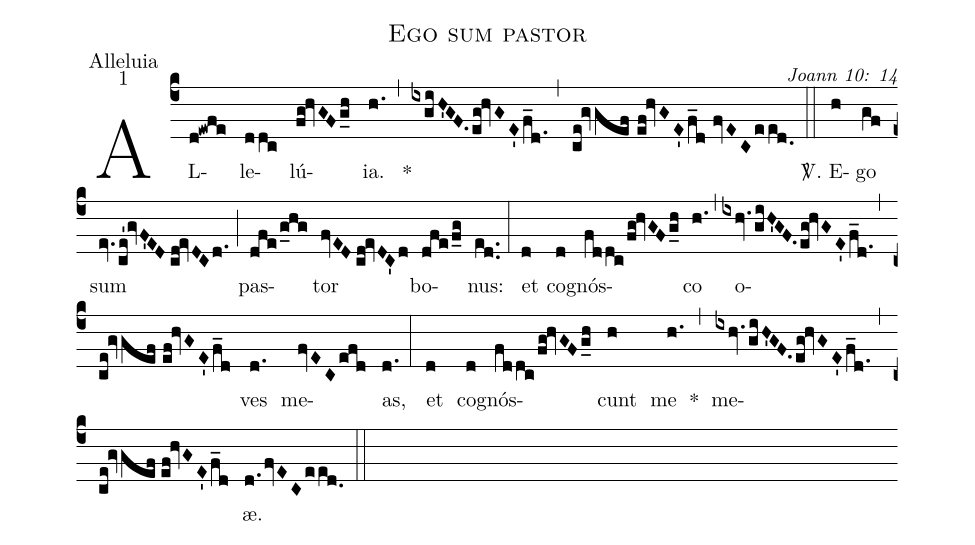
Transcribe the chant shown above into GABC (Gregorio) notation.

name: Ego sum pastor;
office-part: Alleluia;
mode: 1;
commentary: Joann 10: 14;
%%
(c4) AL(d!ewfe)le(ddc)lú(fg!hvGFg_h)ia.(h.) *(,) (ixgiH'GF.eg!hvGE'f_d.) (,) (ce!gvgef//ef!hvGE'f_d//fvECeed.0) (::)
<sp>V/</sp>. E(h)go(gf) sum(ev.ce'!gvF'ED//cd!evDCd.) (;) pas(dfe/g_hg)tor(fvED//cd!evDC'd) bo(dfe/f_g)nus:(ed..) (:)
et(d) co(d)gnós(fddc/fg!hvGFg_h)co(h.) (,) o(ixhv.giH'GF.eg!hvGE'f_d.)(,)(ce!gvgef//ef!hvGE'f_d)ves(d.) me(fvECefd)as,(d.) (:)
et(d) co(d)gnós(fddc/fg!hvGFg_h)cunt(h) me(h.) *(,) me(ixhv.giH'GF.eg!hvGE'f_d.)(,)(ce!gvgef//ef!hvGE'f_d)æ.(d.fvECeed.0) (::)
